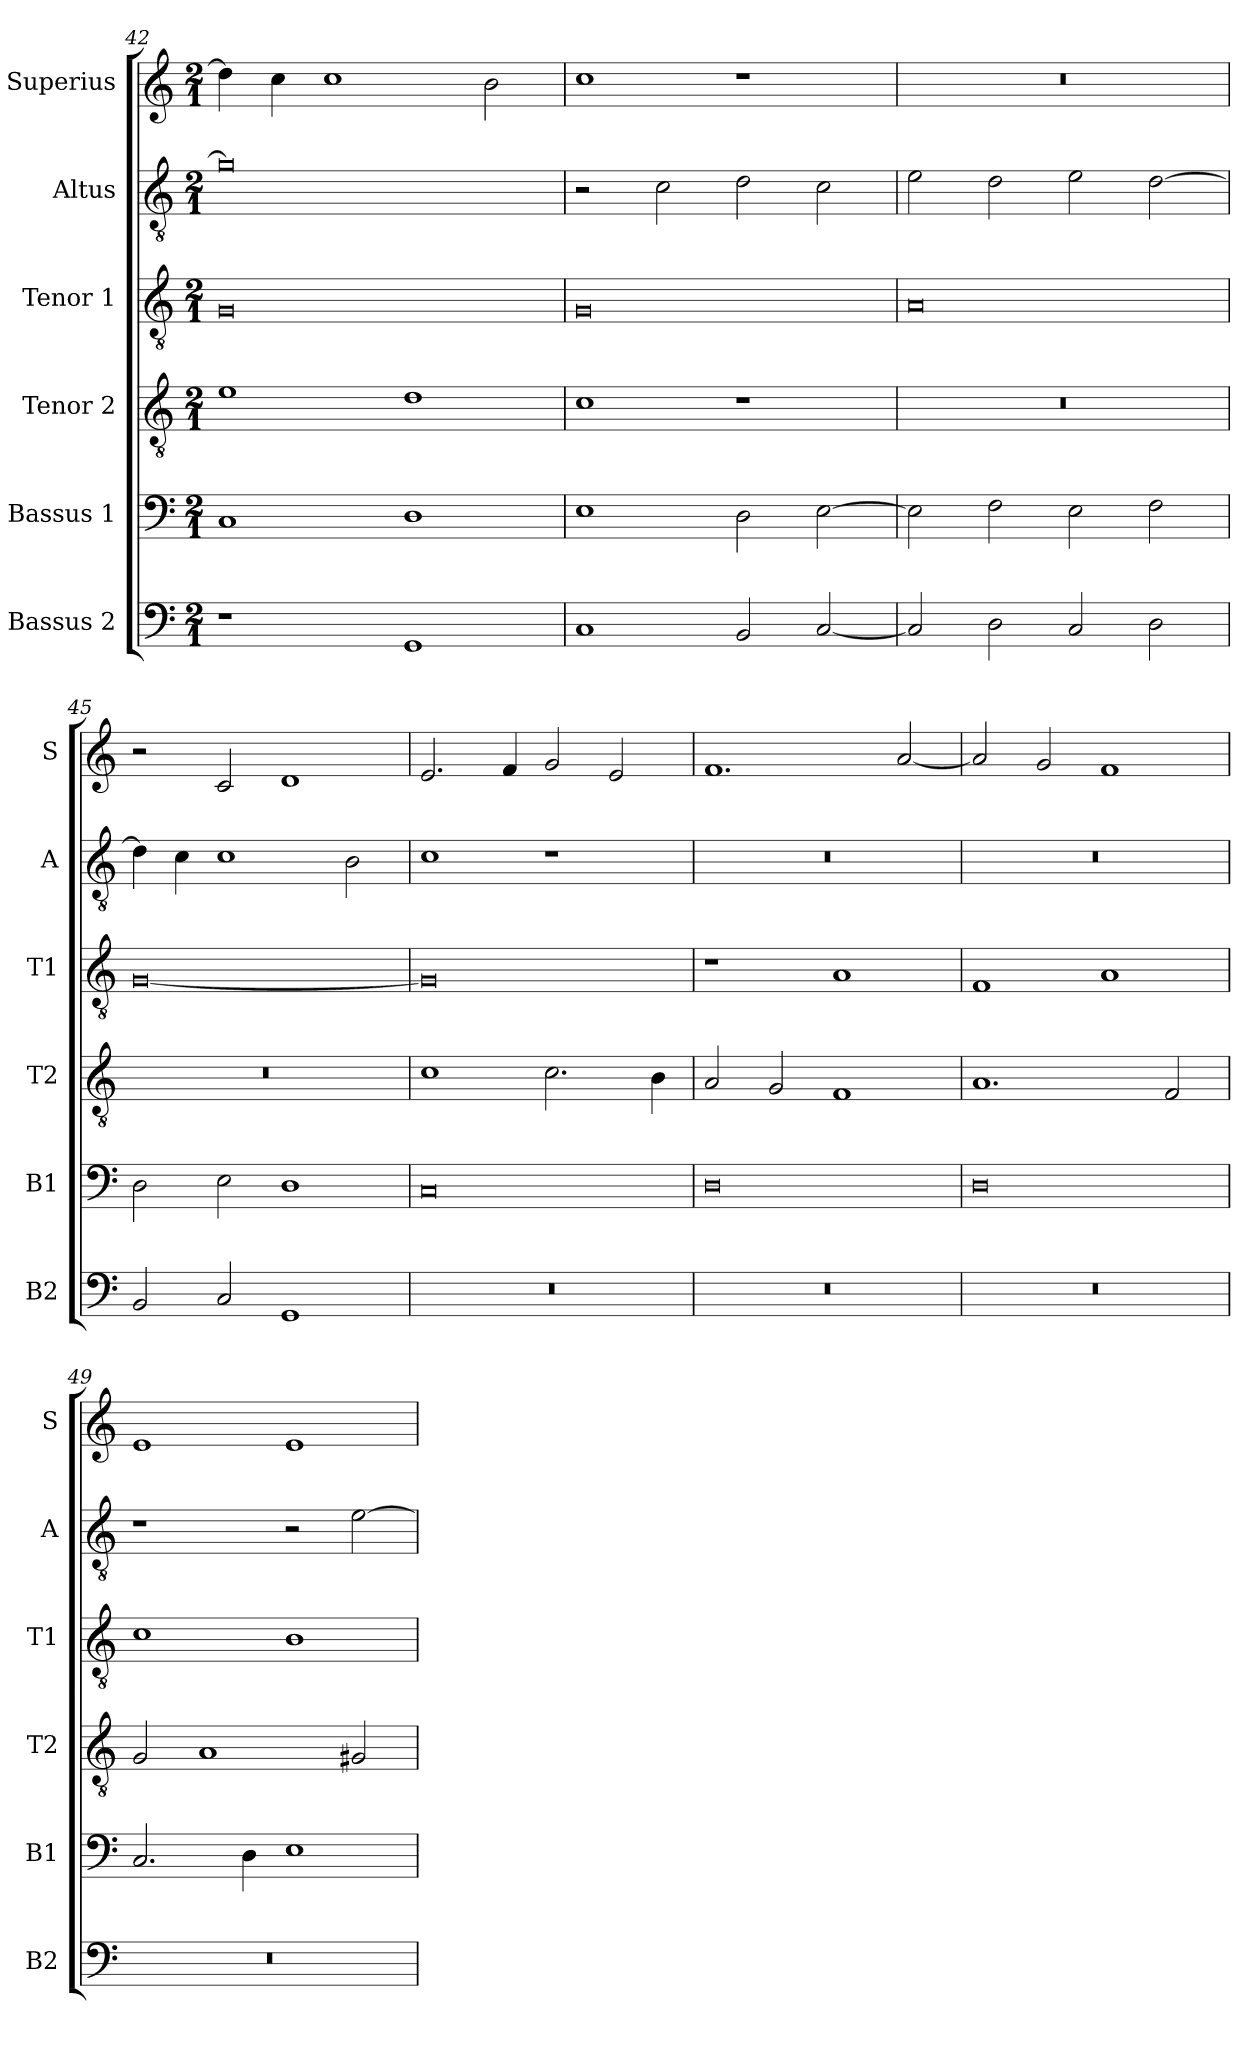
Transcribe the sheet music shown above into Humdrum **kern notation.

**kern	**kern	**kern	**kern	**kern	**kern
*part6	*part5	*part4	*part3	*part2	*part1
*staff6	*staff5	*staff4	*staff3	*staff2	*staff1
*I"Bassus 2	*I"Bassus 1	*I"Tenor 2	*I"Tenor 1	*I"Altus	*I"Superius
*I'B2	*I'B1	*I'T2	*I'T1	*I'A	*I'S
*clefF4	*clefF4	*clefGv2	*clefGv2	*clefGv2	*clefG2
*k[]	*k[]	*k[]	*k[]	*k[]	*k[]
*a:	*a:	*a:	*a:	*a:	*a:
*M2/1	*M2/1	*M2/1	*M2/1	*M2/1	*M2/1
=42	=42	=42	=42	=42	=42
1r	1C	1e	0G	0g]	4dd]
.	.	.	.	.	4cc
.	.	.	.	.	1cc
1GG	1D	1d	.	.	.
.	.	.	.	.	2b
=43	=43	=43	=43	=43	=43
1C	1E	1c	0G	2r	1cc
.	.	.	.	2c	.
2BB	2D	1r	.	2d	1r
[2C	[2E	.	.	2c	.
=44	=44	=44	=44	=44	=44
2C]	2E]	0r	0A	2e	0r
2D	2F	.	.	2d	.
2C	2E	.	.	2e	.
2D	2F	.	.	[2d	.
=45	=45	=45	=45	=45	=45
2BB	2D	0r	[0G	4d]	2r
.	.	.	.	4c	.
2C	2E	.	.	1c	2c
1GG	1D	.	.	.	1d
.	.	.	.	2B	.
=46	=46	=46	=46	=46	=46
0r	0C	1c	0G]	1c	2.e
.	.	.	.	.	4f
.	.	2.c	.	1r	2g
.	.	.	.	.	2e
.	.	4B	.	.	.
=47	=47	=47	=47	=47	=47
0r	0D	2A	1r	0r	1.f
.	.	2G	.	.	.
.	.	1F	1A	.	.
.	.	.	.	.	[2a
=48	=48	=48	=48	=48	=48
0r	0D	1.A	1F	0r	2a]
.	.	.	.	.	2g
.	.	.	1A	.	1f
.	.	2F	.	.	.
=49	=49	=49	=49	=49	=49
0r	2.C	2G	1c	1r	1e
.	.	1A	.	.	.
.	4D	.	.	.	.
.	1E	.	1B	2r	1e
.	.	2G#X	.	[2e	.
=	=	=	=	=	=
*-	*-	*-	*-	*-	*-
